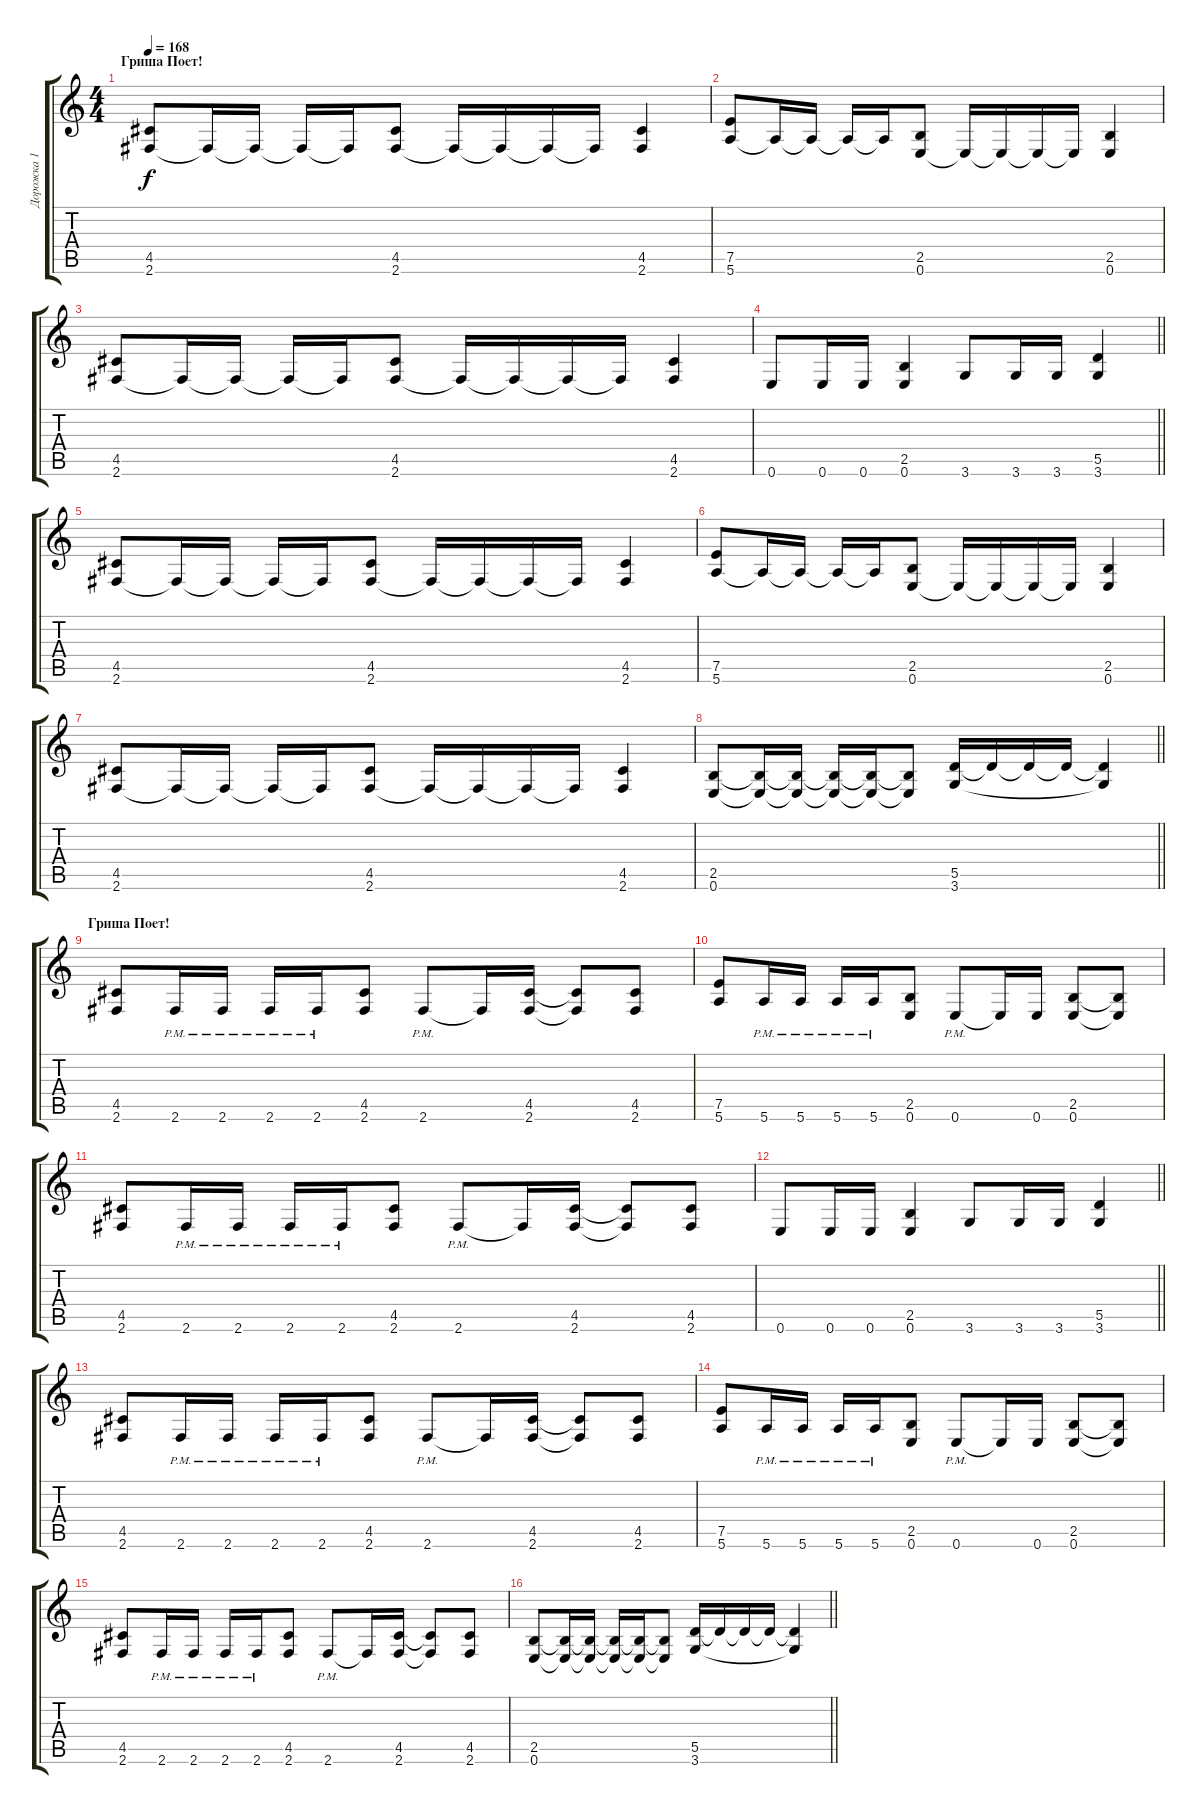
\track ("Дорожка 1" "Дорожка 1") {instrument distortionguitar}
\staff {score tabs}
\tuning (E4 B3 G3 D3 A2 E2) {hide}
\ts (4 4)
\section ("" "Гриша Поет!")
\tempo 168
\clef g2
\ks c
(4.5 2.6).8{dy f} 2.6{t}.16 2.6{t}.16 2.6{t}.16 2.6{t}.16 (4.5 2.6).8 2.6{t}.16 2.6{t}.16 2.6{t}.16 2.6{t}.16 (4.5 2.6).4 |
(7.5 5.6).8 5.6{t}.16 5.6{t}.16 5.6{t}.16 5.6{t}.16 (2.5 0.6).8 0.6{t}.16 0.6{t}.16 0.6{t}.16 0.6{t}.16 (2.5 0.6).4 |
(4.5 2.6).8 2.6{t}.16 2.6{t}.16 2.6{t}.16 2.6{t}.16 (4.5 2.6).8 2.6{t}.16 2.6{t}.16 2.6{t}.16 2.6{t}.16 (4.5 2.6).4 |
\barLineRight lightlight
0.6.8 0.6.16 0.6.16 (2.5 0.6).4 3.6.8 3.6.16 3.6.16 (5.5 3.6).4 |
(4.5 2.6).8 2.6{t}.16 2.6{t}.16 2.6{t}.16 2.6{t}.16 (4.5 2.6).8 2.6{t}.16 2.6{t}.16 2.6{t}.16 2.6{t}.16 (4.5 2.6).4 |
(7.5 5.6).8 5.6{t}.16 5.6{t}.16 5.6{t}.16 5.6{t}.16 (2.5 0.6).8 0.6{t}.16 0.6{t}.16 0.6{t}.16 0.6{t}.16 (2.5 0.6).4 |
(4.5 2.6).8 2.6{t}.16 2.6{t}.16 2.6{t}.16 2.6{t}.16 (4.5 2.6).8 2.6{t}.16 2.6{t}.16 2.6{t}.16 2.6{t}.16 (4.5 2.6).4 |
\barLineRight lightlight
(2.5 0.6).8 (2.5{t} 0.6{t}).16 (2.5{t} 0.6{t}).16 (2.5{t} 0.6{t}).16 (2.5{t} 0.6{t}).16 (2.5{t} 0.6{t}).8 (5.5 3.6).16 5.5{t}.16 5.5{t}.16 5.5{t}.16 (5.5{t} 3.6{t}).4 |
\section ("" "Гриша Поет!")
(4.5 2.6).8 2.6{pm}.16 2.6{pm}.16 2.6{pm}.16 2.6{pm}.16 (4.5 2.6).8 2.6{pm}.8 2.6{t}.16 (4.5 2.6).16 (4.5{t} 2.6{t}).8 (4.5 2.6).8 |
(7.5 5.6).8 5.6{pm}.16 5.6{pm}.16 5.6{pm}.16 5.6{pm}.16 (2.5 0.6).8 0.6{pm}.8 0.6{t}.16 0.6.16 (2.5 0.6).8 (2.5{t} 0.6{t}).8 |
(4.5 2.6).8 2.6{pm}.16 2.6{pm}.16 2.6{pm}.16 2.6{pm}.16 (4.5 2.6).8 2.6{pm}.8 2.6{t}.16 (4.5 2.6).16 (4.5{t} 2.6{t}).8 (4.5 2.6).8 |
\barLineRight lightlight
0.6.8 0.6.16 0.6.16 (2.5 0.6).4 3.6.8 3.6.16 3.6.16 (5.5 3.6).4 |
(4.5 2.6).8 2.6{pm}.16 2.6{pm}.16 2.6{pm}.16 2.6{pm}.16 (4.5 2.6).8 2.6{pm}.8 2.6{t}.16 (4.5 2.6).16 (4.5{t} 2.6{t}).8 (4.5 2.6).8 |
(7.5 5.6).8 5.6{pm}.16 5.6{pm}.16 5.6{pm}.16 5.6{pm}.16 (2.5 0.6).8 0.6{pm}.8 0.6{t}.16 0.6.16 (2.5 0.6).8 (2.5{t} 0.6{t}).8 |
(4.5 2.6).8 2.6{pm}.16 2.6{pm}.16 2.6{pm}.16 2.6{pm}.16 (4.5 2.6).8 2.6{pm}.8 2.6{t}.16 (4.5 2.6).16 (4.5{t} 2.6{t}).8 (4.5 2.6).8 |
\barLineRight lightlight
(2.5 0.6).8 (2.5{t} 0.6{t}).16 (2.5{t} 0.6{t}).16 (2.5{t} 0.6{t}).16 (2.5{t} 0.6{t}).16 (2.5{t} 0.6{t}).8 (5.5 3.6).16 5.5{t}.16 5.5{t}.16 5.5{t}.16 (5.5{t} 3.6{t}).4
